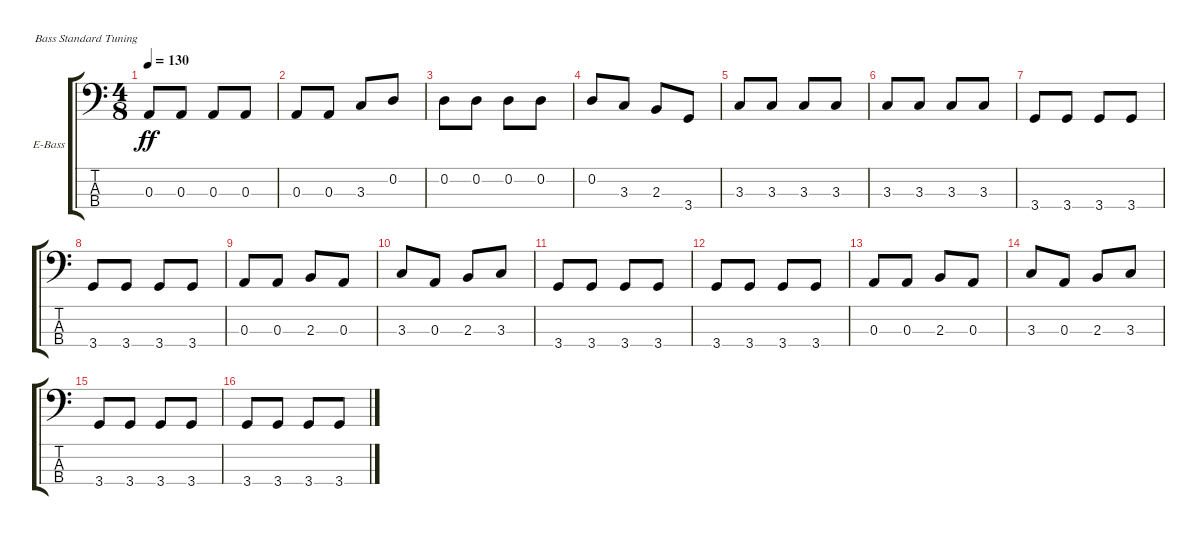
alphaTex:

\bracketExtendMode groupsimilarinstruments
\firstSystemTrackNameOrientation horizontal
\otherSystemsTrackNameOrientation horizontal
\track ("Бас" "E-Bass") {instrument electricbasspick}
\staff {score tabs}
\tuning (G2 D2 A1 E1)
\ts (4 8)
\tempo 130
\clef f4
\ks c
0.3.8{dy ff} 0.3.8 0.3.8 0.3.8 |
0.3.8 0.3.8 3.3.8 0.2.8 |
0.2.8 0.2.8 0.2.8 0.2.8 |
0.2.8 3.3.8 2.3.8 3.4.8 |
3.3.8 3.3.8 3.3.8 3.3.8 |
3.3.8 3.3.8 3.3.8 3.3.8 |
3.4.8 3.4.8 3.4.8 3.4.8 |
3.4.8 3.4.8 3.4.8 3.4.8 |
0.3.8 0.3.8 2.3.8 0.3.8 |
3.3.8 0.3.8 2.3.8 3.3.8 |
3.4.8 3.4.8 3.4.8 3.4.8 |
3.4.8 3.4.8 3.4.8 3.4.8 |
0.3.8 0.3.8 2.3.8 0.3.8 |
3.3.8 0.3.8 2.3.8 3.3.8 |
3.4.8 3.4.8 3.4.8 3.4.8 |
3.4.8 3.4.8 3.4.8 3.4.8
